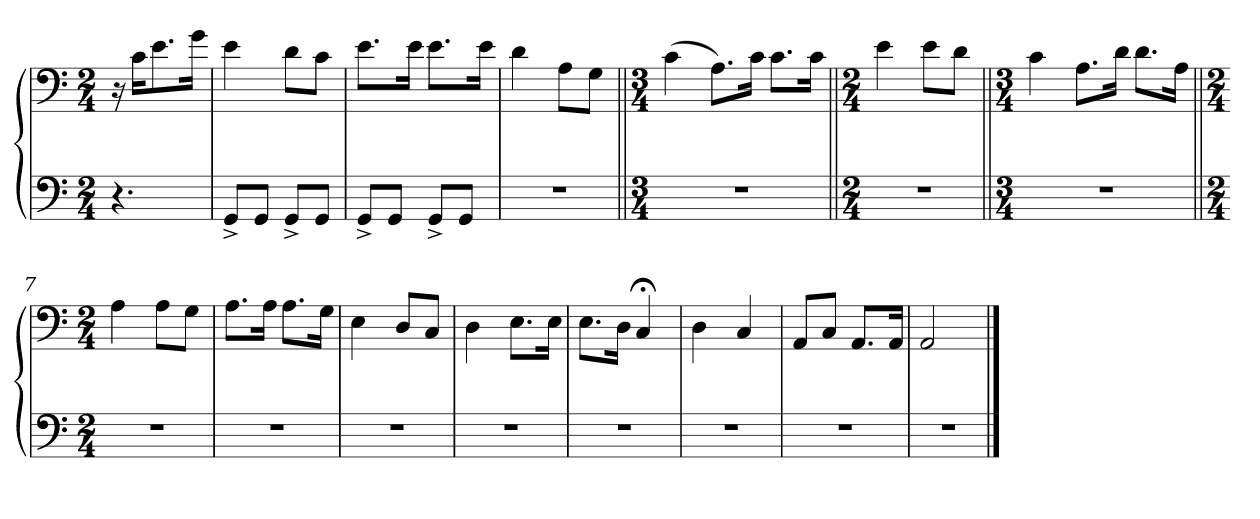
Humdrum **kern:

**kern	**kern
*part1	*part1
*staff2	*staff1
*clefF4	*clefF4
*k[]	*k[]
*M2/4	*M2/4
=	=
4.r	16r
.	16c\KL
.	8.e\
.	16g\Jk
=1	=1
8GG^/L	4e\
8GG/J	.
8GG^/L	8d\L
8GG/J	8c\J
=2	=2
8GG^/L	8.e\L
8GG/J	.
.	16e\Jk
8GG^/L	8.e\L
8GG/J	.
.	16e\Jk
=3	=3
2r	4d\
.	8A\L
.	8G\J
=4||	=4||
*M3/4	*M3/4
2.r	(4c\
.	8.A\L)
.	16c\Jk
.	8.c\L
.	16c\Jk
=5||	=5||
*M2/4	*M2/4
2r	4e\
.	8e\L
.	8d\J
=6||	=6||
*M3/4	*M3/4
2.r	4c\
.	8.A\L
.	16d\Jk
.	8.d\L
.	16A\Jk
=7||	=7||
*M2/4	*M2/4
2r	4A\
.	8A\L
.	8G\J
=8	=8
2r	8.A\L
.	16A\Jk
.	8.A\L
.	16G\Jk
=9	=9
2r	4E\
.	8D/L
.	8C/J
=10	=10
2r	4D\
.	8.E\L
.	16E\Jk
=11	=11
2r	8.E\L
.	16D\Jk
.	4C;</
=12	=12
2r	4D\
.	4C/
=13	=13
2r	8AA/L
.	8C/J
.	8.AA/L
.	16AA/Jk
=14	=14
2r	2AA/
==	==
*-	*-
